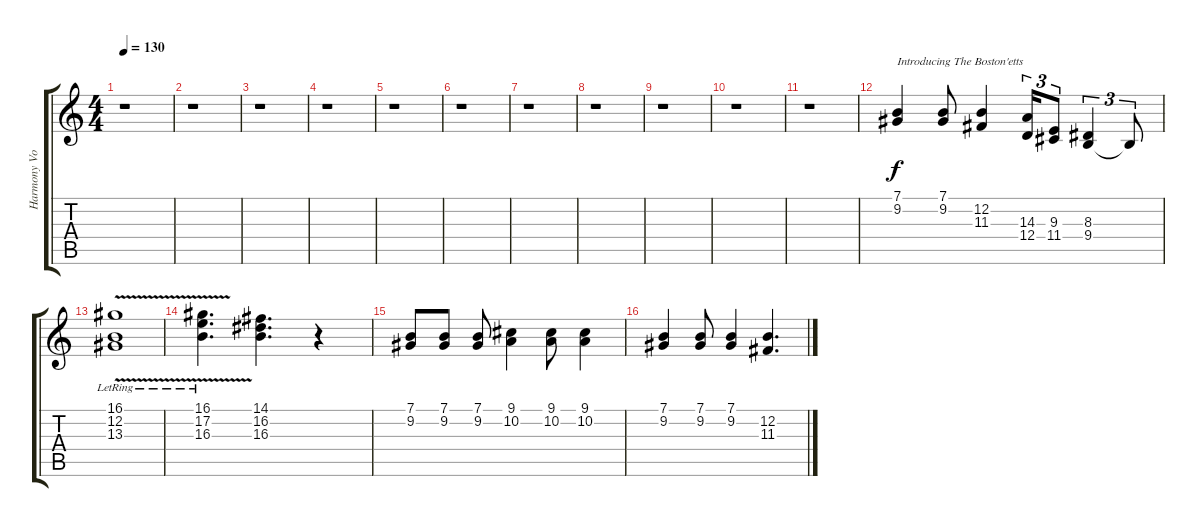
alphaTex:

\track ("Harmony Vocals" "Harmony Vo") {instrument lead6voice}
\staff {score tabs}
\tuning (E4 B3 G3 D3 A2 E2) {hide}
\ts (4 4)
\tempo 130
\clef g2
\ks c
r.1{dy f} |
r.1 |
r.1 |
r.1 |
r.1 |
r.1 |
r.1 |
r.1 |
r.1 |
r.1 |
r.1 |
(7.1 9.2).4{txt "Introducing The Boston'etts"} (7.1 9.2).8 (12.2 11.3).4 (14.3 12.4).16{tu (3 2)} (9.3 11.4).8{tu (3 2)} (8.3 9.4).4{tu (3 2)} 9.4{t}.8{tu (3 2)} |
(16.1{v lr} 12.2{v lr} 13.3{v lr}).1 |
(16.1{v} 17.2{v} 16.3{v lr}).4{d} (14.1 16.2 16.3).4{d} r.4 |
(7.1 9.2).8 (7.1 9.2).8 (7.1 9.2).8 (9.1 10.2).4 (9.1 10.2).8 (9.1 10.2).4 |
(7.1 9.2).4 (7.1 9.2).8 (7.1 9.2).4 (12.2 11.3).4{d}
